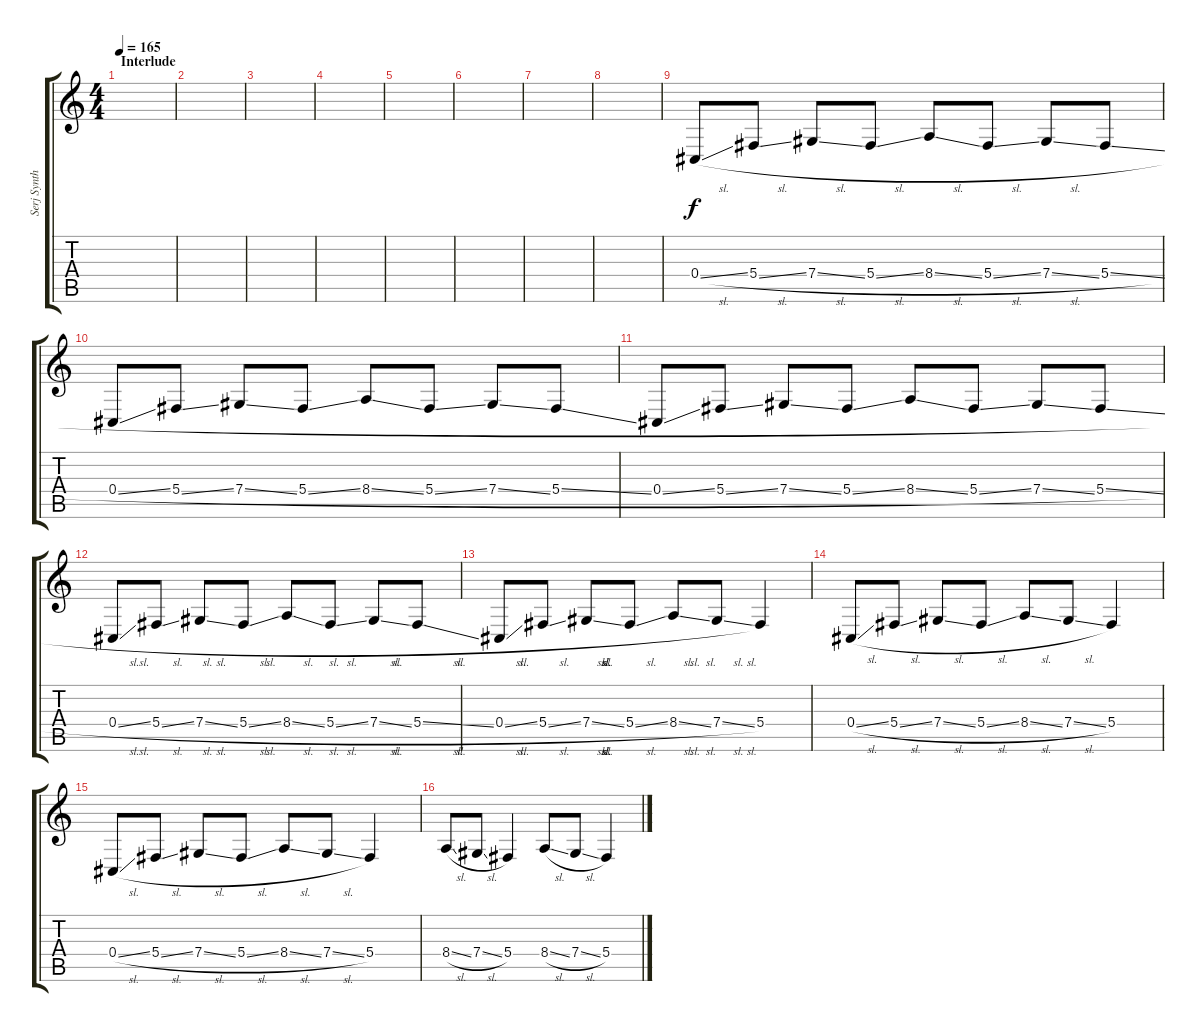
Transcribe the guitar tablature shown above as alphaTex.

\track ("Serj Synth 2" "Serj Synth") {instrument lead1square}
\staff {score tabs}
\tuning (Eb4 Bb3 Gb3 Db3 Ab2 Db2) {hide}
\ts (4 4)
\section ("" "Interlude")
\tempo 165
\clef g2
\ks c
|
|
|
|
|
|
|
|
0.4{sl}.8 5.4{sl}.8 7.4{sl}.8 5.4{sl}.8 8.4{sl}.8 5.4{sl}.8 7.4{sl}.8 5.4{sl}.8 |
0.4{sl}.8 5.4{sl}.8 7.4{sl}.8 5.4{sl}.8 8.4{sl}.8 5.4{sl}.8 7.4{sl}.8 5.4{sl}.8 |
0.4{sl}.8 5.4{sl}.8 7.4{sl}.8 5.4{sl}.8 8.4{sl}.8 5.4{sl}.8 7.4{sl}.8 5.4{sl}.8 |
0.4{sl}.8 5.4{sl}.8 7.4{sl}.8 5.4{sl}.8 8.4{sl}.8 5.4{sl}.8 7.4{sl}.8 5.4{sl}.8 |
0.4{sl}.8 5.4{sl}.8 7.4{sl}.8 5.4{sl}.8 8.4{sl}.8 7.4{sl}.8 5.4.4 |
0.4{sl}.8 5.4{sl}.8 7.4{sl}.8 5.4{sl}.8 8.4{sl}.8 7.4{sl}.8 5.4.4 |
0.4{sl}.8 5.4{sl}.8 7.4{sl}.8 5.4{sl}.8 8.4{sl}.8 7.4{sl}.8 5.4.4 |
8.4{sl}.8 7.4{sl}.8 5.4.4 8.4{sl}.8 7.4{sl}.8 5.4.4
